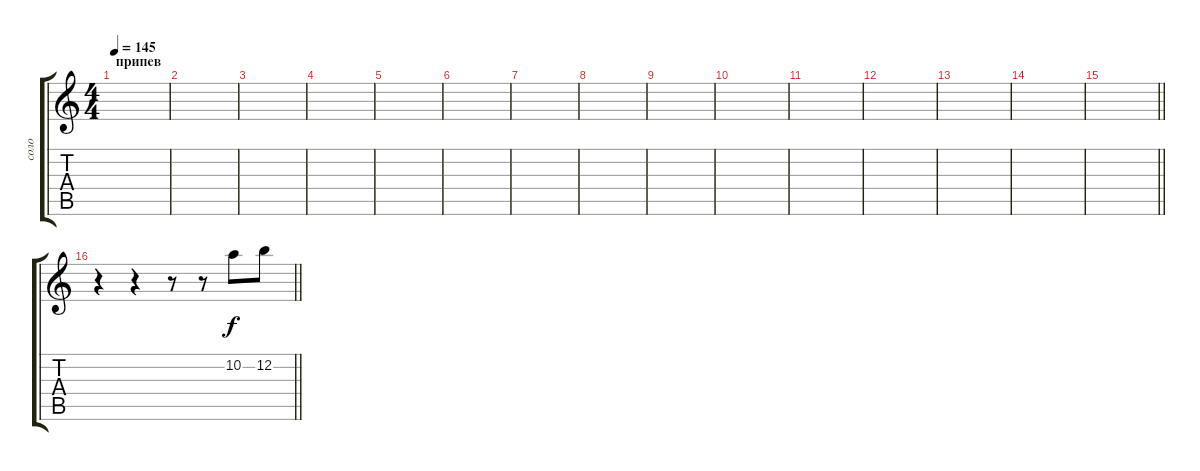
\track ("соло" "соло") {instrument overdrivenguitar}
\staff {score tabs}
\tuning (E4 B3 G3 D3 A2 E2) {hide}
\ts (4 4)
\section ("" "припев")
\tempo 145
\clef g2
\ks c
|
|
|
|
|
|
|
|
|
|
|
|
|
|
\barLineRight lightlight
|
\barLineRight lightlight
r.4 r.4 r.8 r.8 10.2.8 12.2.8
